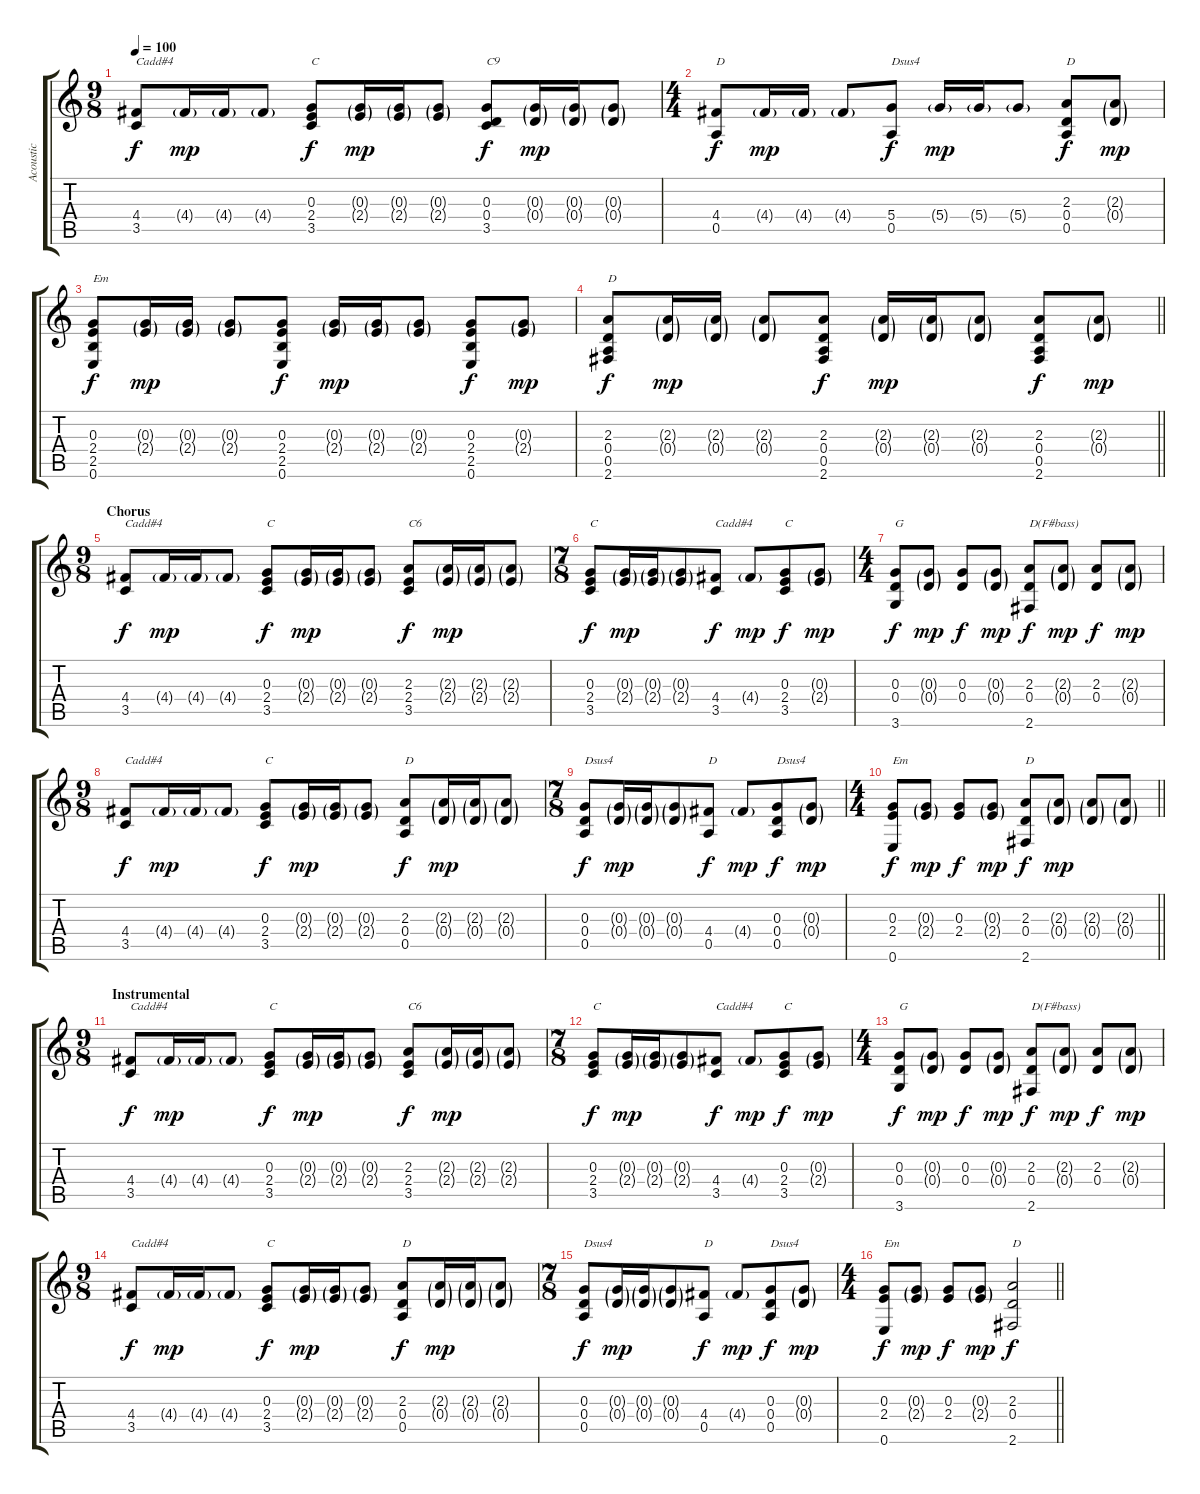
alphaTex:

\track ("Acoustic" "Acoustic") {instrument acousticguitarsteel}
\staff {score tabs}
\tuning (E4 B3 G3 D3 A2 E2) {hide}
\ts (9 8)
\tempo 100
\clef g2
\ks c
(4.4 3.5).8{txt "Cadd#4" dy f} 4.4{g}.16{dy mp} 4.4{g}.16 4.4{g}.8 (0.3 2.4 3.5).8{txt "C" dy f} (0.3{g} 2.4{g}).16{dy mp} (0.3{g} 2.4{g}).16 (0.3{g} 2.4{g}).8 (0.3 0.4 3.5).8{txt "C9" dy f} (0.3{g} 0.4{g}).16{dy mp} (0.3{g} 0.4{g}).16 (0.3{g} 0.4{g}).8 |
\ts (4 4)
(4.4 0.5).8{txt "D" dy f} 4.4{g}.16{dy mp} 4.4{g}.16 4.4{g}.8 (5.4 0.5).8{txt "Dsus4" dy f} 5.4{g}.16{dy mp} 5.4{g}.16 5.4{g}.8 (2.3 0.4 0.5).8{txt "D" dy f} (2.3{g} 0.4{g}).8{dy mp} |
(0.3 2.4 2.5 0.6).8{txt "Em" dy f} (0.3{g} 2.4{g}).16{dy mp} (0.3{g} 2.4{g}).16 (0.3{g} 2.4{g}).8 (0.3 2.4 2.5 0.6).8{dy f} (0.3{g} 2.4{g}).16{dy mp} (0.3{g} 2.4{g}).16 (0.3{g} 2.4{g}).8 (0.3 2.4 2.5 0.6).8{dy f} (0.3{g} 2.4{g}).8{dy mp} |
\barLineRight lightlight
(2.3 0.4 0.5 2.6).8{txt "D" dy f} (2.3{g} 0.4{g}).16{dy mp} (2.3{g} 0.4{g}).16 (2.3{g} 0.4{g}).8 (2.3 0.4 0.5 2.6).8{dy f} (2.3{g} 0.4{g}).16{dy mp} (2.3{g} 0.4{g}).16 (2.3{g} 0.4{g}).8 (2.3 0.4 0.5 2.6).8{dy f} (2.3{g} 0.4{g}).8{dy mp} |
\ts (9 8)
\section ("" "Chorus")
(4.4 3.5).8{txt "Cadd#4" dy f} 4.4{g}.16{dy mp} 4.4{g}.16 4.4{g}.8 (0.3 2.4 3.5).8{txt "C" dy f} (0.3{g} 2.4{g}).16{dy mp} (0.3{g} 2.4{g}).16 (0.3{g} 2.4{g}).8 (2.3 2.4 3.5).8{txt "C6" dy f} (2.3{g} 2.4{g}).16{dy mp} (2.3{g} 2.4{g}).16 (2.3{g} 2.4{g}).8 |
\ts (7 8)
(0.3 2.4 3.5).8{txt "C" dy f} (0.3{g} 2.4{g}).16{dy mp} (0.3{g} 2.4{g}).16 (0.3{g} 2.4{g}).8 (4.4 3.5).8{txt "Cadd#4" dy f} 4.4{g}.8{dy mp} (0.3 2.4 3.5).8{txt "C" dy f} (0.3{g} 2.4{g}).8{dy mp} |
\ts (4 4)
(0.3 0.4 3.6).8{txt "G" dy f} (0.3{g} 0.4{g}).8{dy mp} (0.3 0.4).8{dy f} (0.3{g} 0.4{g}).8{dy mp} (2.3 0.4 2.6).8{txt "D(F#bass)" dy f} (2.3{g} 0.4{g}).8{dy mp} (2.3 0.4).8{dy f} (2.3{g} 0.4{g}).8{dy mp} |
\ts (9 8)
(4.4 3.5).8{txt "Cadd#4" dy f} 4.4{g}.16{dy mp} 4.4{g}.16 4.4{g}.8 (0.3 2.4 3.5).8{txt "C" dy f} (0.3{g} 2.4{g}).16{dy mp} (0.3{g} 2.4{g}).16 (0.3{g} 2.4{g}).8 (2.3 0.4 0.5).8{txt "D" dy f} (2.3{g} 0.4{g}).16{dy mp} (2.3{g} 0.4{g}).16 (2.3{g} 0.4{g}).8 |
\ts (7 8)
(0.3 0.4 0.5).8{txt "Dsus4" dy f} (0.3{g} 0.4{g}).16{dy mp} (0.3{g} 0.4{g}).16 (0.3{g} 0.4{g}).8 (4.4 0.5).8{txt "D" dy f} 4.4{g}.8{dy mp} (0.3 0.4 0.5).8{txt "Dsus4" dy f} (0.3{g} 0.4{g}).8{dy mp} |
\ts (4 4)
\barLineRight lightlight
(0.3 2.4 0.6).8{txt "Em" dy f} (0.3{g} 2.4{g}).8{dy mp} (0.3 2.4).8{dy f} (0.3{g} 2.4{g}).8{dy mp} (2.3 0.4 2.6).8{txt "D" dy f} (2.3{g} 0.4{g}).8{dy mp} (2.3{g} 0.4{g}).8 (2.3{g} 0.4{g}).8 |
\ts (9 8)
\section ("" "Instrumental")
(4.4 3.5).8{txt "Cadd#4" dy f} 4.4{g}.16{dy mp} 4.4{g}.16 4.4{g}.8 (0.3 2.4 3.5).8{txt "C" dy f} (0.3{g} 2.4{g}).16{dy mp} (0.3{g} 2.4{g}).16 (0.3{g} 2.4{g}).8 (2.3 2.4 3.5).8{txt "C6" dy f} (2.3{g} 2.4{g}).16{dy mp} (2.3{g} 2.4{g}).16 (2.3{g} 2.4{g}).8 |
\ts (7 8)
(0.3 2.4 3.5).8{txt "C" dy f} (0.3{g} 2.4{g}).16{dy mp} (0.3{g} 2.4{g}).16 (0.3{g} 2.4{g}).8 (4.4 3.5).8{txt "Cadd#4" dy f} 4.4{g}.8{dy mp} (0.3 2.4 3.5).8{txt "C" dy f} (0.3{g} 2.4{g}).8{dy mp} |
\ts (4 4)
(0.3 0.4 3.6).8{txt "G" dy f} (0.3{g} 0.4{g}).8{dy mp} (0.3 0.4).8{dy f} (0.3{g} 0.4{g}).8{dy mp} (2.3 0.4 2.6).8{txt "D(F#bass)" dy f} (2.3{g} 0.4{g}).8{dy mp} (2.3 0.4).8{dy f} (2.3{g} 0.4{g}).8{dy mp} |
\ts (9 8)
(4.4 3.5).8{txt "Cadd#4" dy f} 4.4{g}.16{dy mp} 4.4{g}.16 4.4{g}.8 (0.3 2.4 3.5).8{txt "C" dy f} (0.3{g} 2.4{g}).16{dy mp} (0.3{g} 2.4{g}).16 (0.3{g} 2.4{g}).8 (2.3 0.4 0.5).8{txt "D" dy f} (2.3{g} 0.4{g}).16{dy mp} (2.3{g} 0.4{g}).16 (2.3{g} 0.4{g}).8 |
\ts (7 8)
(0.3 0.4 0.5).8{txt "Dsus4" dy f} (0.3{g} 0.4{g}).16{dy mp} (0.3{g} 0.4{g}).16 (0.3{g} 0.4{g}).8 (4.4 0.5).8{txt "D" dy f} 4.4{g}.8{dy mp} (0.3 0.4 0.5).8{txt "Dsus4" dy f} (0.3{g} 0.4{g}).8{dy mp} |
\ts (4 4)
\barLineRight lightlight
(0.3 2.4 0.6).8{txt "Em" dy f} (0.3{g} 2.4{g}).8{dy mp} (0.3 2.4).8{dy f} (0.3{g} 2.4{g}).8{dy mp} (2.3 0.4 2.6).2{txt "D" dy f}
